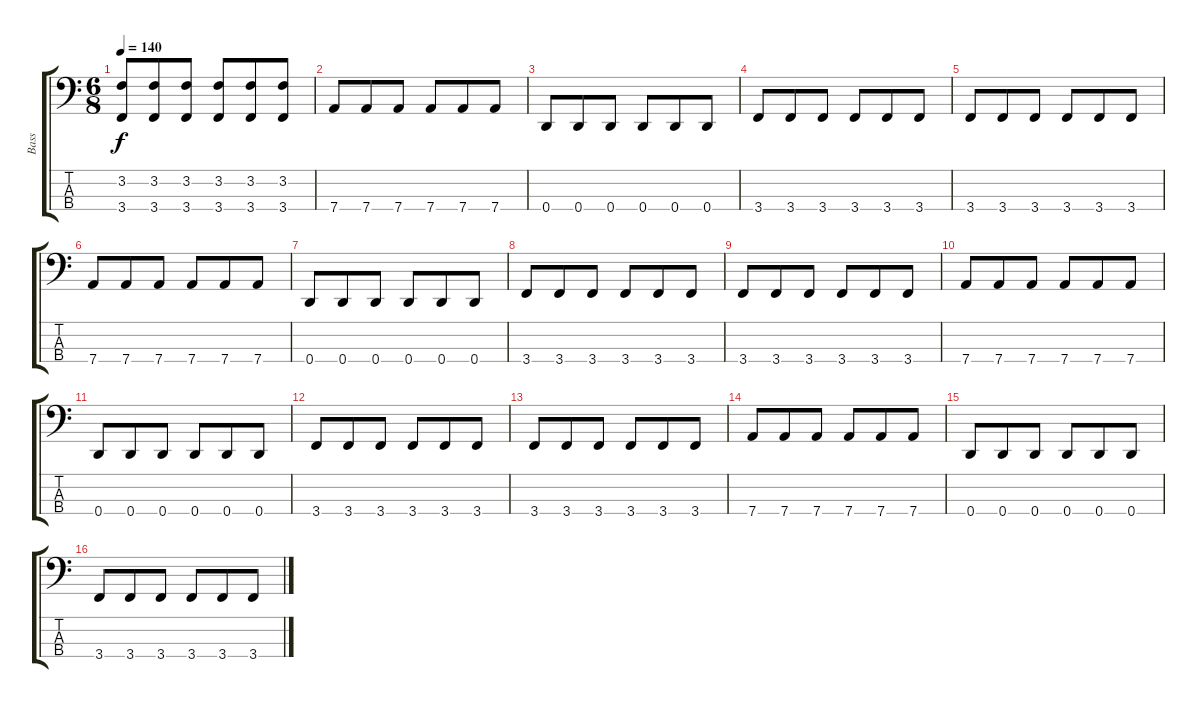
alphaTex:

\track ("Bass" "Bass") {instrument electricbasspick}
\staff {score tabs}
\tuning (G2 D2 A1 D1) {hide}
\ts (6 8)
\tempo 140
\clef f4
\ks c
(3.2 3.4).8{dy f} (3.2 3.4).8 (3.2 3.4).8 (3.2 3.4).8 (3.2 3.4).8 (3.2 3.4).8 |
7.4.8 7.4.8 7.4.8 7.4.8 7.4.8 7.4.8 |
0.4.8 0.4.8 0.4.8 0.4.8 0.4.8 0.4.8 |
3.4.8 3.4.8 3.4.8 3.4.8 3.4.8 3.4.8 |
3.4.8 3.4.8 3.4.8 3.4.8 3.4.8 3.4.8 |
7.4.8 7.4.8 7.4.8 7.4.8 7.4.8 7.4.8 |
0.4.8 0.4.8 0.4.8 0.4.8 0.4.8 0.4.8 |
3.4.8 3.4.8 3.4.8 3.4.8 3.4.8 3.4.8 |
3.4.8 3.4.8 3.4.8 3.4.8 3.4.8 3.4.8 |
7.4.8 7.4.8 7.4.8 7.4.8 7.4.8 7.4.8 |
0.4.8 0.4.8 0.4.8 0.4.8 0.4.8 0.4.8 |
3.4.8 3.4.8 3.4.8 3.4.8 3.4.8 3.4.8 |
3.4.8 3.4.8 3.4.8 3.4.8 3.4.8 3.4.8 |
7.4.8 7.4.8 7.4.8 7.4.8 7.4.8 7.4.8 |
0.4.8 0.4.8 0.4.8 0.4.8 0.4.8 0.4.8 |
3.4.8 3.4.8 3.4.8 3.4.8 3.4.8 3.4.8
